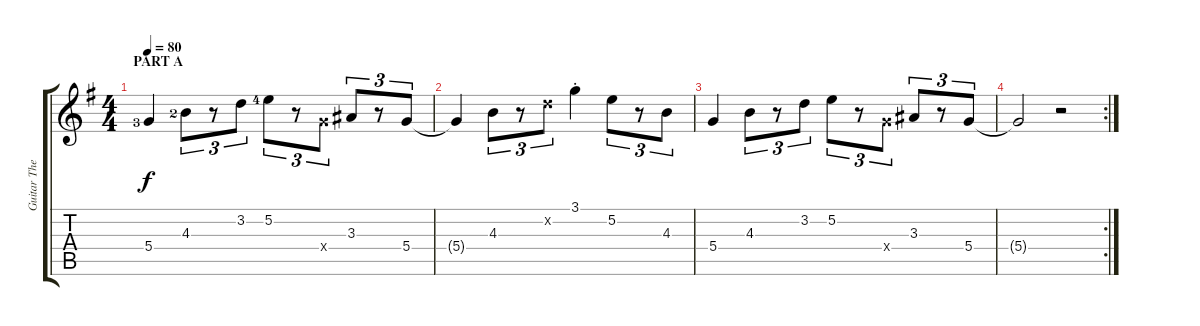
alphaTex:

\track ("Guitar Theme" "Guitar The") {instrument electricguitarjazz}
\staff {score tabs}
\tuning (E4 B3 G3 D3 A2 E2) {hide}
\ts (4 4)
\section ("" "PART A")
\tempo 80
\clef g2
\ks g
5.4{lf 4}.4{dy f instrument electricguitarjazz} 4.3{lf 3}.8{tu (3 2)} r.8{tu (3 2)} 3.2.8{tu (3 2)} 5.2{lf 5}.8{tu (3 2)} r.8{tu (3 2)} 5.4{x}.8{tu (3 2)} 3.3.8{tu (3 2)} r.8{tu (3 2)} 5.4.8{tu (3 2)} |
5.4{t}.4 4.3.8{tu (3 2)} r.8{tu (3 2)} 3.2{x}.8{tu (3 2)} 3.1{st}.4 5.2.8{tu (3 2)} r.8{tu (3 2)} 4.3.8{tu (3 2)} |
5.4.4 4.3.8{tu (3 2)} r.8{tu (3 2)} 3.2.8{tu (3 2)} 5.2.8{tu (3 2)} r.8{tu (3 2)} 5.4{x}.8{tu (3 2)} 3.3.8{tu (3 2)} r.8{tu (3 2)} 5.4.8{tu (3 2)} |
\rc 2
5.4{t}.2 r.2
